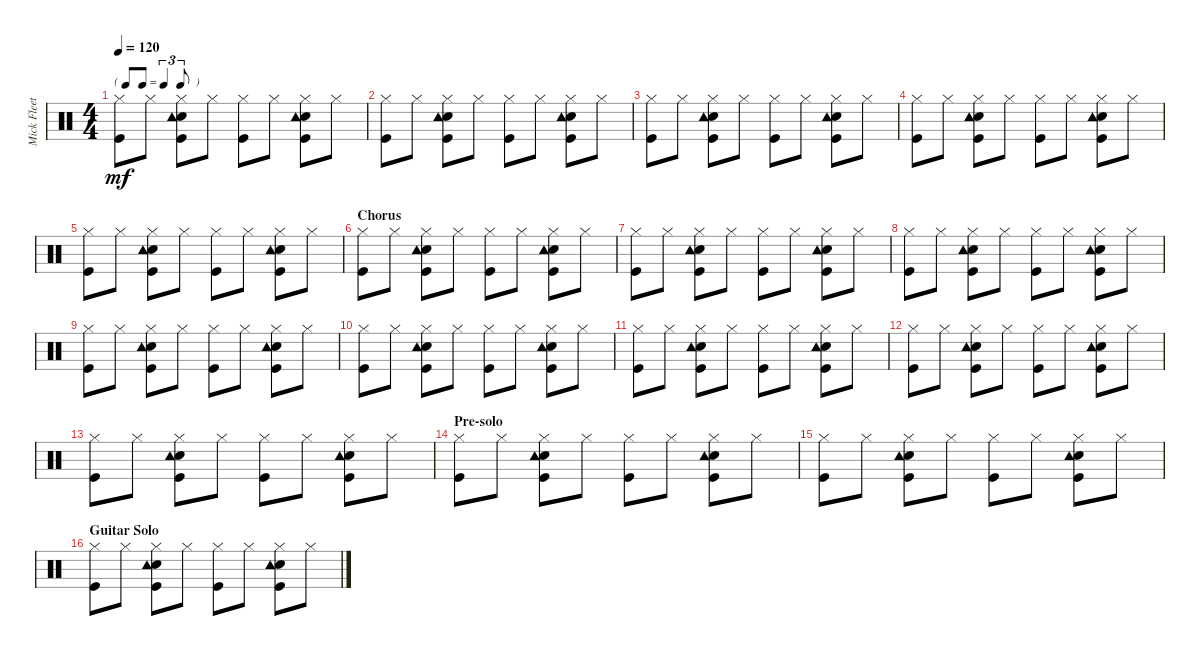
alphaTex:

\track ("Mick Fleetwood - Drums" "Mick Fleet") {instrument percussion}
\staff {score}
\articulation defaults
\ts (4 4)
\tf triplet8th
\tempo 120
\clef neutral
\ks c
("Kick (hit)" "Hi-Hat (closed)").8{dy mf} "Hi-Hat (closed)".8 ("Kick (hit)" "Snare (hit) 2" "Hi-Hat (closed)" "Tambourine (hit)").8 "Hi-Hat (closed)".8 ("Kick (hit)" "Hi-Hat (closed)").8 "Hi-Hat (closed)".8 ("Kick (hit)" "Snare (hit) 2" "Hi-Hat (closed)" "Tambourine (hit)").8 "Hi-Hat (closed)".8 |
("Kick (hit)" "Hi-Hat (closed)").8 "Hi-Hat (closed)".8 ("Kick (hit)" "Snare (hit) 2" "Hi-Hat (closed)" "Tambourine (hit)").8 "Hi-Hat (closed)".8 ("Kick (hit)" "Hi-Hat (closed)").8 "Hi-Hat (closed)".8 ("Kick (hit)" "Snare (hit) 2" "Hi-Hat (closed)" "Tambourine (hit)").8 "Hi-Hat (closed)".8 |
("Kick (hit)" "Hi-Hat (closed)").8 "Hi-Hat (closed)".8 ("Kick (hit)" "Snare (hit) 2" "Hi-Hat (closed)" "Tambourine (hit)").8 "Hi-Hat (closed)".8 ("Kick (hit)" "Hi-Hat (closed)").8 "Hi-Hat (closed)".8 ("Kick (hit)" "Snare (hit) 2" "Hi-Hat (closed)" "Tambourine (hit)").8 "Hi-Hat (closed)".8 |
("Kick (hit)" "Hi-Hat (closed)").8 "Hi-Hat (closed)".8 ("Kick (hit)" "Snare (hit) 2" "Hi-Hat (closed)" "Tambourine (hit)").8 "Hi-Hat (closed)".8 ("Kick (hit)" "Hi-Hat (closed)").8 "Hi-Hat (closed)".8 ("Kick (hit)" "Snare (hit) 2" "Hi-Hat (closed)" "Tambourine (hit)").8 "Hi-Hat (closed)".8 |
("Kick (hit)" "Hi-Hat (closed)").8 "Hi-Hat (closed)".8 ("Kick (hit)" "Snare (hit) 2" "Hi-Hat (closed)" "Tambourine (hit)").8 "Hi-Hat (closed)".8 ("Kick (hit)" "Hi-Hat (closed)").8 "Hi-Hat (closed)".8 ("Kick (hit)" "Snare (hit) 2" "Hi-Hat (closed)" "Tambourine (hit)").8 "Hi-Hat (closed)".8 |
\section ("" "Chorus")
("Kick (hit)" "Hi-Hat (closed)").8 "Hi-Hat (closed)".8 ("Kick (hit)" "Snare (hit) 2" "Hi-Hat (closed)" "Tambourine (hit)").8 "Hi-Hat (closed)".8 ("Kick (hit)" "Hi-Hat (closed)").8 "Hi-Hat (closed)".8 ("Kick (hit)" "Snare (hit) 2" "Hi-Hat (closed)" "Tambourine (hit)").8 "Hi-Hat (closed)".8 |
("Kick (hit)" "Hi-Hat (closed)").8 "Hi-Hat (closed)".8 ("Kick (hit)" "Snare (hit) 2" "Hi-Hat (closed)" "Tambourine (hit)").8 "Hi-Hat (closed)".8 ("Kick (hit)" "Hi-Hat (closed)").8 "Hi-Hat (closed)".8 ("Kick (hit)" "Snare (hit) 2" "Hi-Hat (closed)" "Tambourine (hit)").8 "Hi-Hat (closed)".8 |
("Kick (hit)" "Hi-Hat (closed)").8 "Hi-Hat (closed)".8 ("Kick (hit)" "Snare (hit) 2" "Hi-Hat (closed)" "Tambourine (hit)").8 "Hi-Hat (closed)".8 ("Kick (hit)" "Hi-Hat (closed)").8 "Hi-Hat (closed)".8 ("Kick (hit)" "Snare (hit) 2" "Hi-Hat (closed)" "Tambourine (hit)").8 "Hi-Hat (closed)".8 |
("Kick (hit)" "Hi-Hat (closed)").8 "Hi-Hat (closed)".8 ("Kick (hit)" "Snare (hit) 2" "Hi-Hat (closed)" "Tambourine (hit)").8 "Hi-Hat (closed)".8 ("Kick (hit)" "Hi-Hat (closed)").8 "Hi-Hat (closed)".8 ("Kick (hit)" "Snare (hit) 2" "Hi-Hat (closed)" "Tambourine (hit)").8 "Hi-Hat (closed)".8 |
("Kick (hit)" "Hi-Hat (closed)").8 "Hi-Hat (closed)".8 ("Kick (hit)" "Snare (hit) 2" "Hi-Hat (closed)" "Tambourine (hit)").8 "Hi-Hat (closed)".8 ("Kick (hit)" "Hi-Hat (closed)").8 "Hi-Hat (closed)".8 ("Kick (hit)" "Snare (hit) 2" "Hi-Hat (closed)" "Tambourine (hit)").8 "Hi-Hat (closed)".8 |
("Kick (hit)" "Hi-Hat (closed)").8 "Hi-Hat (closed)".8 ("Kick (hit)" "Snare (hit) 2" "Hi-Hat (closed)" "Tambourine (hit)").8 "Hi-Hat (closed)".8 ("Kick (hit)" "Hi-Hat (closed)").8 "Hi-Hat (closed)".8 ("Kick (hit)" "Snare (hit) 2" "Hi-Hat (closed)" "Tambourine (hit)").8 "Hi-Hat (closed)".8 |
("Kick (hit)" "Hi-Hat (closed)").8 "Hi-Hat (closed)".8 ("Kick (hit)" "Snare (hit) 2" "Hi-Hat (closed)" "Tambourine (hit)").8 "Hi-Hat (closed)".8 ("Kick (hit)" "Hi-Hat (closed)").8 "Hi-Hat (closed)".8 ("Kick (hit)" "Snare (hit) 2" "Hi-Hat (closed)" "Tambourine (hit)").8 "Hi-Hat (closed)".8 |
("Kick (hit)" "Hi-Hat (closed)").8 "Hi-Hat (closed)".8 ("Kick (hit)" "Snare (hit) 2" "Hi-Hat (closed)" "Tambourine (hit)").8 "Hi-Hat (closed)".8 ("Kick (hit)" "Hi-Hat (closed)").8 "Hi-Hat (closed)".8 ("Kick (hit)" "Snare (hit) 2" "Hi-Hat (closed)" "Tambourine (hit)").8 "Hi-Hat (closed)".8 |
\section ("" "Pre-solo")
("Kick (hit)" "Hi-Hat (closed)").8 "Hi-Hat (closed)".8 ("Kick (hit)" "Snare (hit) 2" "Hi-Hat (closed)" "Tambourine (hit)").8 "Hi-Hat (closed)".8 ("Kick (hit)" "Hi-Hat (closed)").8 "Hi-Hat (closed)".8 ("Kick (hit)" "Snare (hit) 2" "Hi-Hat (closed)" "Tambourine (hit)").8 "Hi-Hat (closed)".8 |
("Kick (hit)" "Hi-Hat (closed)").8 "Hi-Hat (closed)".8 ("Kick (hit)" "Snare (hit) 2" "Hi-Hat (closed)" "Tambourine (hit)").8 "Hi-Hat (closed)".8 ("Kick (hit)" "Hi-Hat (closed)").8 "Hi-Hat (closed)".8 ("Kick (hit)" "Snare (hit) 2" "Hi-Hat (closed)" "Tambourine (hit)").8 "Hi-Hat (closed)".8 |
\section ("" "Guitar Solo")
("Kick (hit)" "Hi-Hat (closed)").8 "Hi-Hat (closed)".8 ("Kick (hit)" "Snare (hit) 2" "Hi-Hat (closed)" "Tambourine (hit)").8 "Hi-Hat (closed)".8 ("Kick (hit)" "Hi-Hat (closed)").8 "Hi-Hat (closed)".8 ("Kick (hit)" "Snare (hit) 2" "Hi-Hat (closed)" "Tambourine (hit)").8 "Hi-Hat (closed)".8
